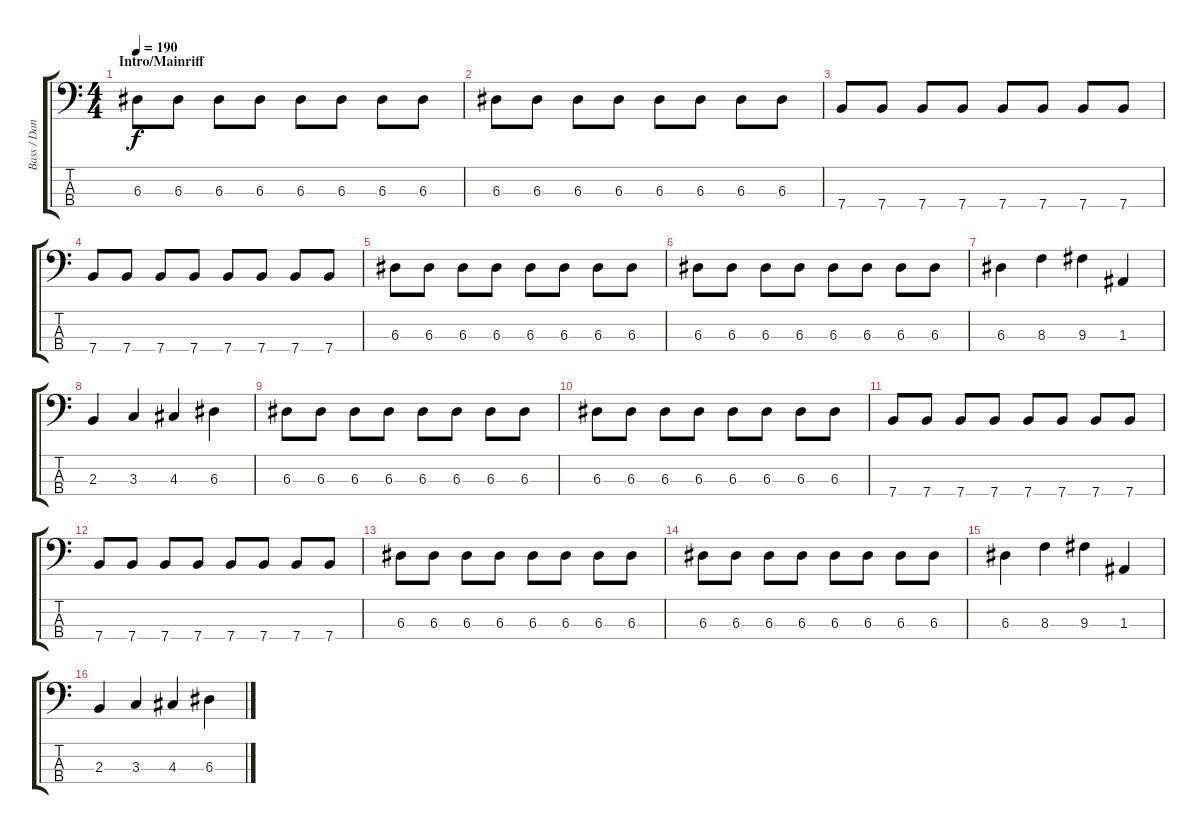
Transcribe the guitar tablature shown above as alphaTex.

\track ("Bass / Danny" "Bass / Dan") {instrument electricbasspick}
\staff {score tabs}
\tuning (G2 D2 A1 E1) {hide}
\ts (4 4)
\section ("" "Intro/Mainriff")
\tempo 190
\clef f4
\ks c
6.3.8{dy f instrument electricbasspick} 6.3.8 6.3.8 6.3.8 6.3.8 6.3.8 6.3.8 6.3.8 |
6.3.8 6.3.8 6.3.8 6.3.8 6.3.8 6.3.8 6.3.8 6.3.8 |
7.4.8 7.4.8 7.4.8 7.4.8 7.4.8 7.4.8 7.4.8 7.4.8 |
7.4.8 7.4.8 7.4.8 7.4.8 7.4.8 7.4.8 7.4.8 7.4.8 |
6.3.8 6.3.8 6.3.8 6.3.8 6.3.8 6.3.8 6.3.8 6.3.8 |
6.3.8 6.3.8 6.3.8 6.3.8 6.3.8 6.3.8 6.3.8 6.3.8 |
6.3.4 8.3.4 9.3.4 1.3.4 |
2.3.4 3.3.4 4.3.4 6.3.4 |
6.3.8 6.3.8 6.3.8 6.3.8 6.3.8 6.3.8 6.3.8 6.3.8 |
6.3.8 6.3.8 6.3.8 6.3.8 6.3.8 6.3.8 6.3.8 6.3.8 |
7.4.8 7.4.8 7.4.8 7.4.8 7.4.8 7.4.8 7.4.8 7.4.8 |
7.4.8 7.4.8 7.4.8 7.4.8 7.4.8 7.4.8 7.4.8 7.4.8 |
6.3.8 6.3.8 6.3.8 6.3.8 6.3.8 6.3.8 6.3.8 6.3.8 |
6.3.8 6.3.8 6.3.8 6.3.8 6.3.8 6.3.8 6.3.8 6.3.8 |
6.3.4 8.3.4 9.3.4 1.3.4 |
2.3.4 3.3.4 4.3.4 6.3.4
